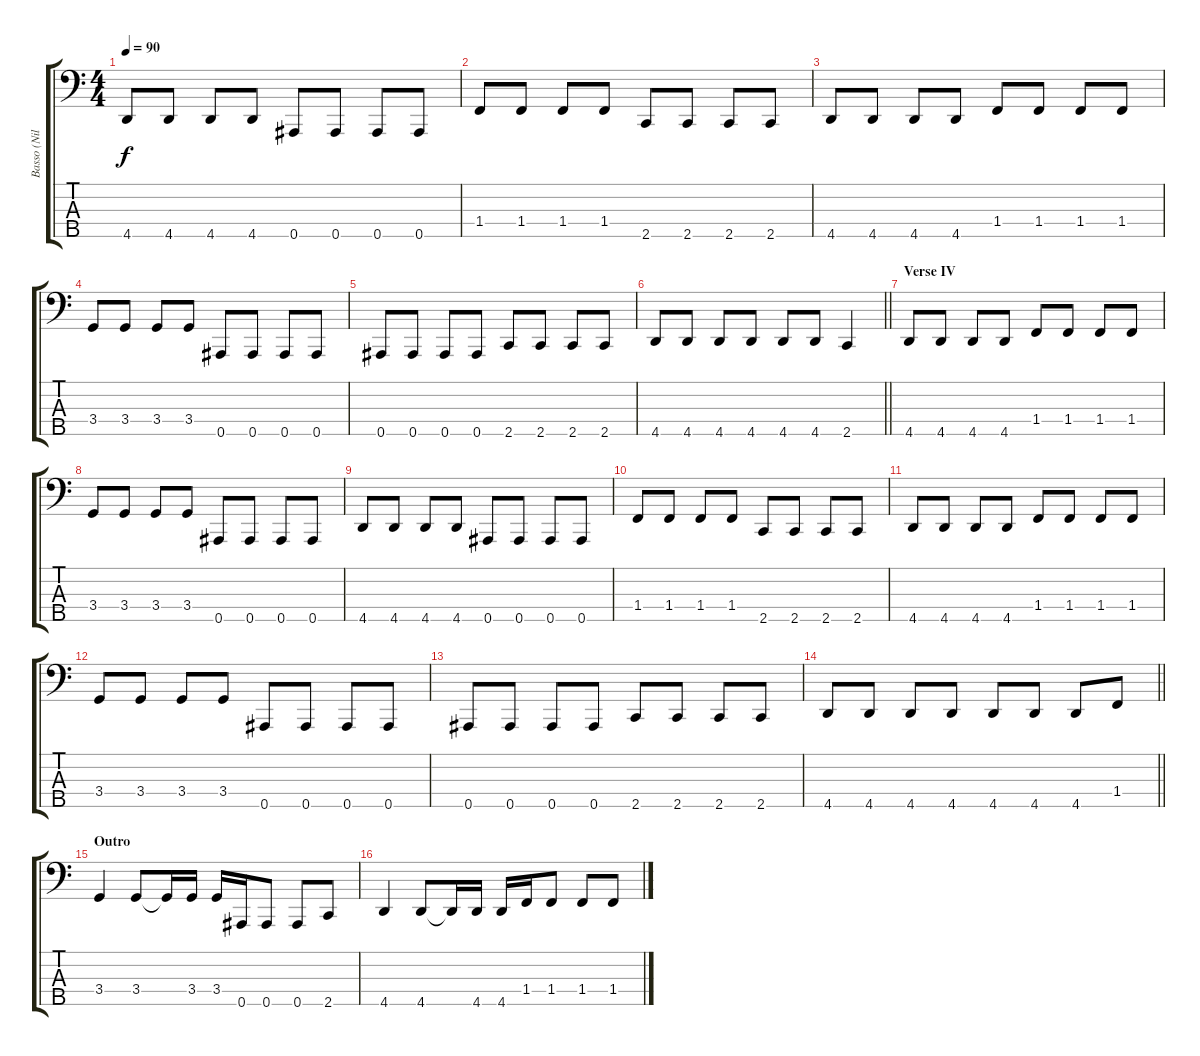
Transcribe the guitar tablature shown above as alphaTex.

\track ("Basso (Nils Ursin)" "Basso (Nil") {instrument electricbassfinger}
\staff {score tabs}
\tuning (G2 D2 A1 E1 Bb0) {hide}
\ts (4 4)
\tempo 90
\clef f4
\ks c
4.5.8{dy f} 4.5.8 4.5.8 4.5.8 0.5.8 0.5.8 0.5.8 0.5.8 |
1.4.8 1.4.8 1.4.8 1.4.8 2.5.8 2.5.8 2.5.8 2.5.8 |
4.5.8 4.5.8 4.5.8 4.5.8 1.4.8 1.4.8 1.4.8 1.4.8 |
3.4.8 3.4.8 3.4.8 3.4.8 0.5.8 0.5.8 0.5.8 0.5.8 |
0.5.8 0.5.8 0.5.8 0.5.8 2.5.8 2.5.8 2.5.8 2.5.8 |
\barLineRight lightlight
4.5.8 4.5.8 4.5.8 4.5.8 4.5.8 4.5.8 2.5.4 |
\section ("" "Verse IV")
4.5.8 4.5.8 4.5.8 4.5.8 1.4.8 1.4.8 1.4.8 1.4.8 |
3.4.8 3.4.8 3.4.8 3.4.8 0.5.8 0.5.8 0.5.8 0.5.8 |
4.5.8 4.5.8 4.5.8 4.5.8 0.5.8 0.5.8 0.5.8 0.5.8 |
1.4.8 1.4.8 1.4.8 1.4.8 2.5.8 2.5.8 2.5.8 2.5.8 |
4.5.8 4.5.8 4.5.8 4.5.8 1.4.8 1.4.8 1.4.8 1.4.8 |
3.4.8 3.4.8 3.4.8 3.4.8 0.5.8 0.5.8 0.5.8 0.5.8 |
0.5.8 0.5.8 0.5.8 0.5.8 2.5.8 2.5.8 2.5.8 2.5.8 |
\barLineRight lightlight
4.5.8 4.5.8 4.5.8 4.5.8 4.5.8 4.5.8 4.5.8 1.4.8 |
\section ("" "Outro")
3.4.4 3.4.8 3.4{t}.16 3.4.16 3.4.16 0.5.16 0.5.8 0.5.8 2.5.8 |
4.5.4 4.5.8 4.5{t}.16 4.5.16 4.5.16 1.4.16 1.4.8 1.4.8 1.4.8
